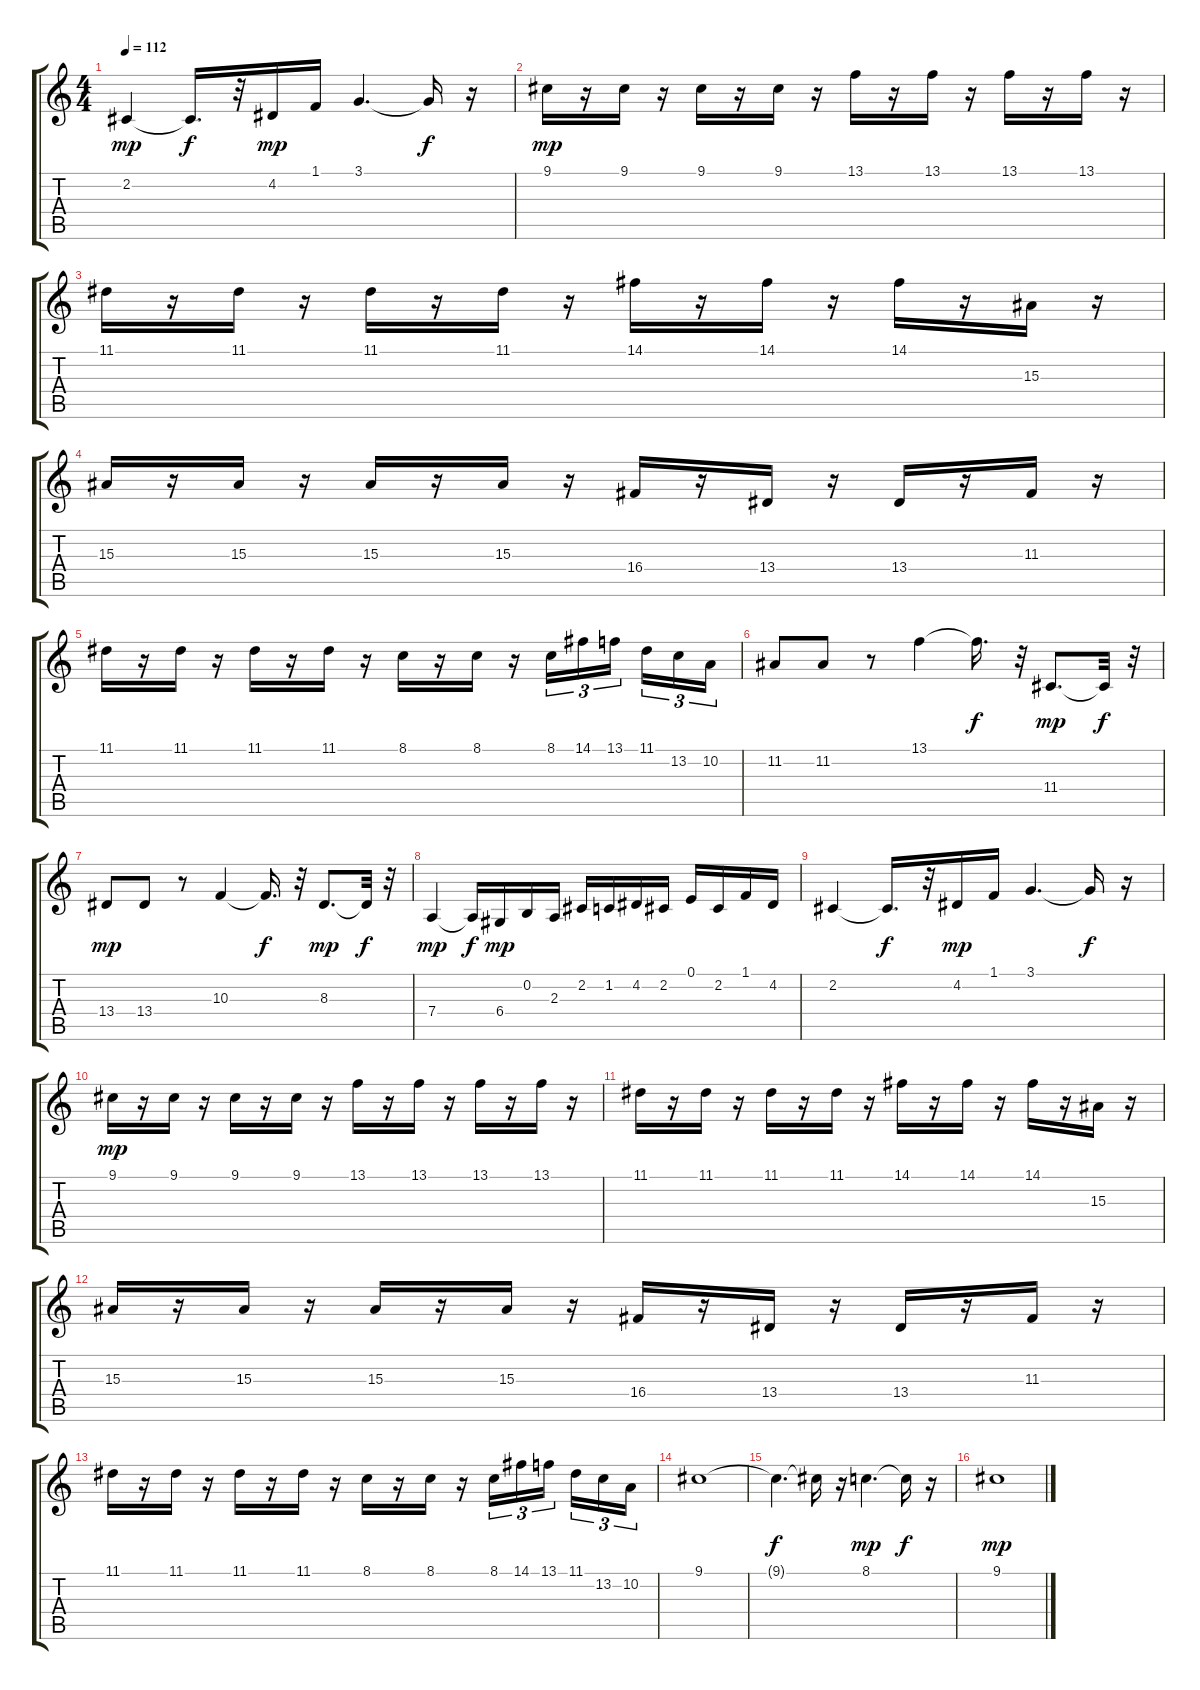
\track "" {instrument stringensemble1}
\staff {score tabs}
\tuning (E4 B3 G3 D3 A2 E2) {hide}
\ts (4 4)
\tempo 112
\clef g2
\ks c
2.2.4{dy mp} 2.2{t}.16{d dy f} r.32 4.2.16{dy mp} 1.1.16 3.1.4{d} 3.1{t}.16{dy f} r.16 |
9.1.16{dy mp} r.16 9.1.16 r.16 9.1.16 r.16 9.1.16 r.16 13.1.16 r.16 13.1.16 r.16 13.1.16 r.16 13.1.16 r.16 |
11.1.16 r.16 11.1.16 r.16 11.1.16 r.16 11.1.16 r.16 14.1.16 r.16 14.1.16 r.16 14.1.16 r.16 15.3.16 r.16 |
15.3.16 r.16 15.3.16 r.16 15.3.16 r.16 15.3.16 r.16 16.4.16 r.16 13.4.16 r.16 13.4.16 r.16 11.3.16 r.16 |
11.1.16 r.16 11.1.16 r.16 11.1.16 r.16 11.1.16 r.16 8.1.16 r.16 8.1.16 r.16 8.1.16{tu (3 2)} 14.1.16{tu (3 2)} 13.1.16{tu (3 2) beam splitsecondary} 11.1.16{tu (3 2)} 13.2.16{tu (3 2)} 10.2.16{tu (3 2)} |
11.2.8{instrument viola} 11.2.8 r.8 13.1.4 13.1{t}.16{d dy f} r.32 11.4.8{d dy mp} 11.4{t}.32{dy f} r.32 |
13.4.8{dy mp} 13.4.8 r.8 10.3.4 10.3{t}.16{d dy f} r.32 8.3.8{d dy mp} 8.3{t}.32{dy f} r.32 |
7.4.4{dy mp} 7.4{t}.16{dy f} 6.4.16{dy mp} 0.2.16 2.3.16 2.2.16 1.2.16 4.2.16 2.2.16 0.1.16 2.2.16 1.1.16 4.2.16 |
2.2.4 2.2{t}.16{d dy f} r.32 4.2.16{dy mp} 1.1.16 3.1.4{d} 3.1{t}.16{dy f} r.16 |
9.1.16{dy mp} r.16 9.1.16 r.16 9.1.16 r.16 9.1.16 r.16 13.1.16 r.16 13.1.16 r.16 13.1.16 r.16 13.1.16 r.16 |
11.1.16 r.16 11.1.16 r.16 11.1.16 r.16 11.1.16 r.16 14.1.16 r.16 14.1.16 r.16 14.1.16 r.16 15.3.16 r.16 |
15.3.16 r.16 15.3.16 r.16 15.3.16 r.16 15.3.16 r.16 16.4.16 r.16 13.4.16 r.16 13.4.16 r.16 11.3.16 r.16 |
11.1.16 r.16 11.1.16 r.16 11.1.16 r.16 11.1.16 r.16 8.1.16 r.16 8.1.16 r.16 8.1.16{tu (3 2)} 14.1.16{tu (3 2)} 13.1.16{tu (3 2) beam splitsecondary} 11.1.16{tu (3 2)} 13.2.16{tu (3 2)} 10.2.16{tu (3 2)} |
9.1.1{instrument trumpet} |
9.1{t}.4{d dy f} 9.1{t}.16 r.16 8.1.4{d dy mp} 8.1{t}.16{dy f} r.16 |
9.1.1{dy mp}
